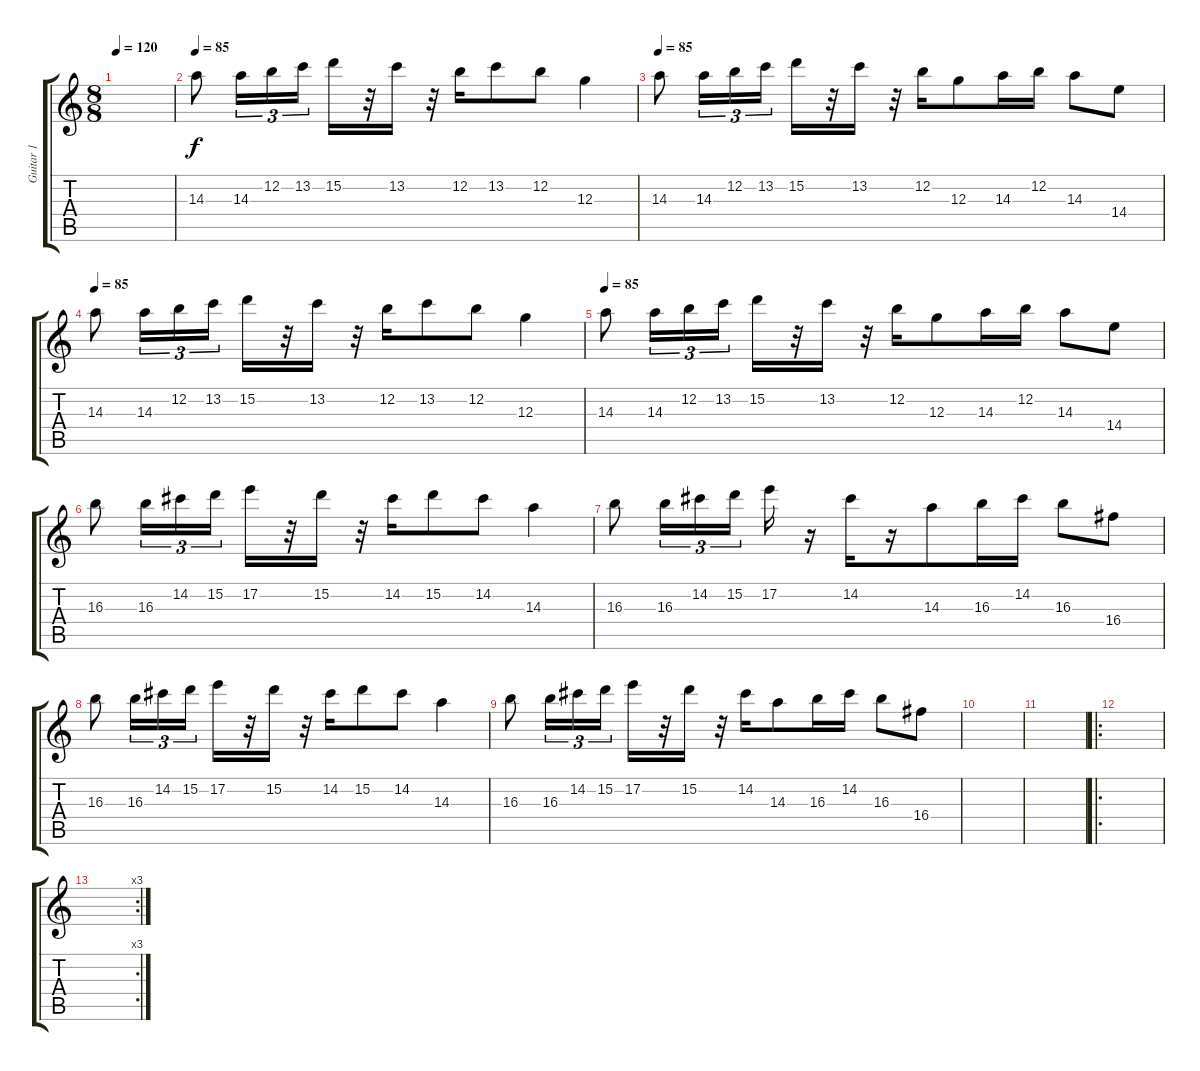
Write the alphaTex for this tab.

\track ("Guitar 1" "Guitar 1") {instrument distortionguitar}
\staff {score tabs}
\tuning (E4 B3 G3 D3 A2 E2) {hide}
\ts (8 8)
\tempo 120
\clef g2
\ks c
|
\tempo 85
14.3.8 14.3.16{tu (3 2)} 12.2.16{tu (3 2)} 13.2.16{tu (3 2)} 15.2.16 r.32 13.2.16 r.32 12.2.16 13.2.8 12.2.8 12.3.4 |
\tempo 85
14.3.8 14.3.16{tu (3 2)} 12.2.16{tu (3 2)} 13.2.16{tu (3 2)} 15.2.16 r.32 13.2.16 r.32 12.2.16 12.3.8 14.3.16 12.2.16 14.3.8 14.4.8 |
\tempo 85
14.3.8 14.3.16{tu (3 2)} 12.2.16{tu (3 2)} 13.2.16{tu (3 2)} 15.2.16 r.32 13.2.16 r.32 12.2.16 13.2.8 12.2.8 12.3.4 |
\tempo 85
14.3.8 14.3.16{tu (3 2)} 12.2.16{tu (3 2)} 13.2.16{tu (3 2)} 15.2.16 r.32 13.2.16 r.32 12.2.16 12.3.8 14.3.16 12.2.16 14.3.8 14.4.8 |
16.3.8 16.3.16{tu (3 2)} 14.2.16{tu (3 2)} 15.2.16{tu (3 2)} 17.2.16 r.32 15.2.16 r.32 14.2.16 15.2.8 14.2.8 14.3.4 |
16.3.8 16.3.16{tu (3 2)} 14.2.16{tu (3 2)} 15.2.16{tu (3 2)} 17.2.16 r.16 14.2.16 r.16 14.3.8 16.3.16 14.2.16 16.3.8 16.4.8 |
16.3.8 16.3.16{tu (3 2)} 14.2.16{tu (3 2)} 15.2.16{tu (3 2)} 17.2.16 r.32 15.2.16 r.32 14.2.16 15.2.8 14.2.8 14.3.4 |
16.3.8 16.3.16{tu (3 2)} 14.2.16{tu (3 2)} 15.2.16{tu (3 2)} 17.2.16 r.32 15.2.16 r.32 14.2.16 14.3.8 16.3.16 14.2.16 16.3.8 16.4.8 |
|
|
\ro
|
\rc 3
